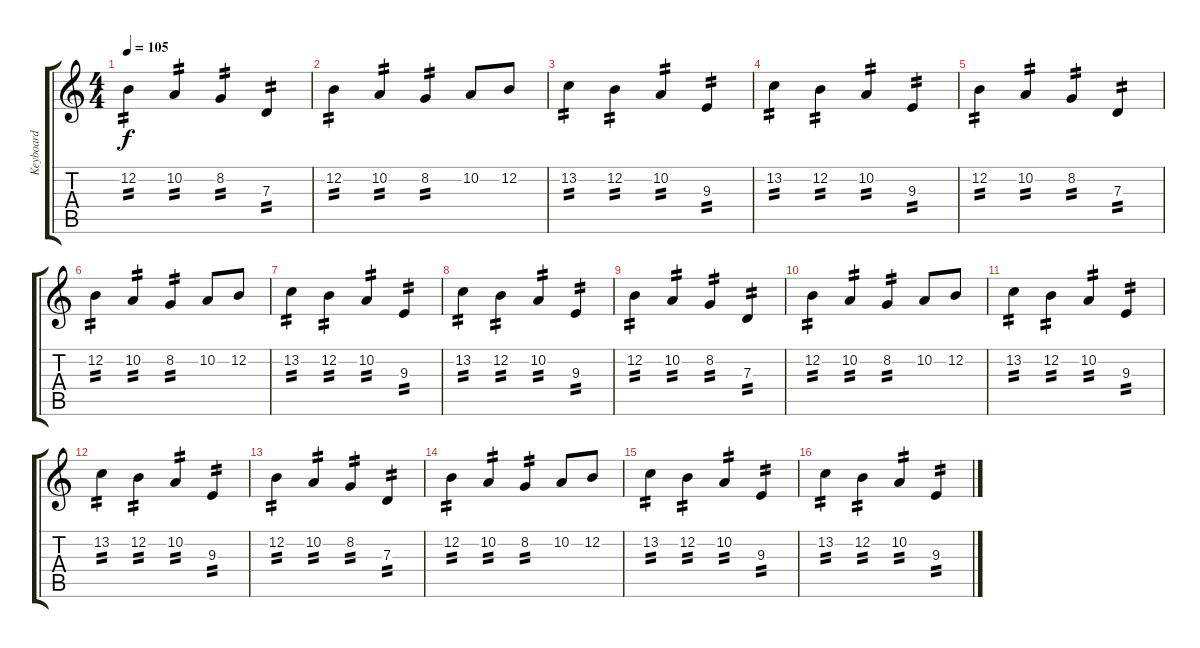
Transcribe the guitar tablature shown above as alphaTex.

\track ("Keyboard" "Keyboard") {instrument acousticgrandpiano}
\staff {score tabs}
\tuning (E4 B3 G3 D3 A2 E2) {hide}
\ts (4 4)
\tempo 105
\clef g2
\ks c
12.2.4{tp 2 dy f} 10.2.4{tp 2} 8.2.4{tp 2} 7.3.4{tp 2} |
12.2.4{tp 2} 10.2.4{tp 2} 8.2.4{tp 2} 10.2.8 12.2.8 |
13.2.4{tp 2} 12.2.4{tp 2} 10.2.4{tp 2} 9.3.4{tp 2} |
13.2.4{tp 2} 12.2.4{tp 2} 10.2.4{tp 2} 9.3.4{tp 2} |
12.2.4{tp 2} 10.2.4{tp 2} 8.2.4{tp 2} 7.3.4{tp 2} |
12.2.4{tp 2} 10.2.4{tp 2} 8.2.4{tp 2} 10.2.8 12.2.8 |
13.2.4{tp 2} 12.2.4{tp 2} 10.2.4{tp 2} 9.3.4{tp 2} |
13.2.4{tp 2} 12.2.4{tp 2} 10.2.4{tp 2} 9.3.4{tp 2} |
12.2.4{tp 2} 10.2.4{tp 2} 8.2.4{tp 2} 7.3.4{tp 2} |
12.2.4{tp 2} 10.2.4{tp 2} 8.2.4{tp 2} 10.2.8 12.2.8 |
13.2.4{tp 2} 12.2.4{tp 2} 10.2.4{tp 2} 9.3.4{tp 2} |
13.2.4{tp 2} 12.2.4{tp 2} 10.2.4{tp 2} 9.3.4{tp 2} |
12.2.4{tp 2} 10.2.4{tp 2} 8.2.4{tp 2} 7.3.4{tp 2} |
12.2.4{tp 2} 10.2.4{tp 2} 8.2.4{tp 2} 10.2.8 12.2.8 |
13.2.4{tp 2} 12.2.4{tp 2} 10.2.4{tp 2} 9.3.4{tp 2} |
13.2.4{tp 2} 12.2.4{tp 2} 10.2.4{tp 2} 9.3.4{tp 2}
